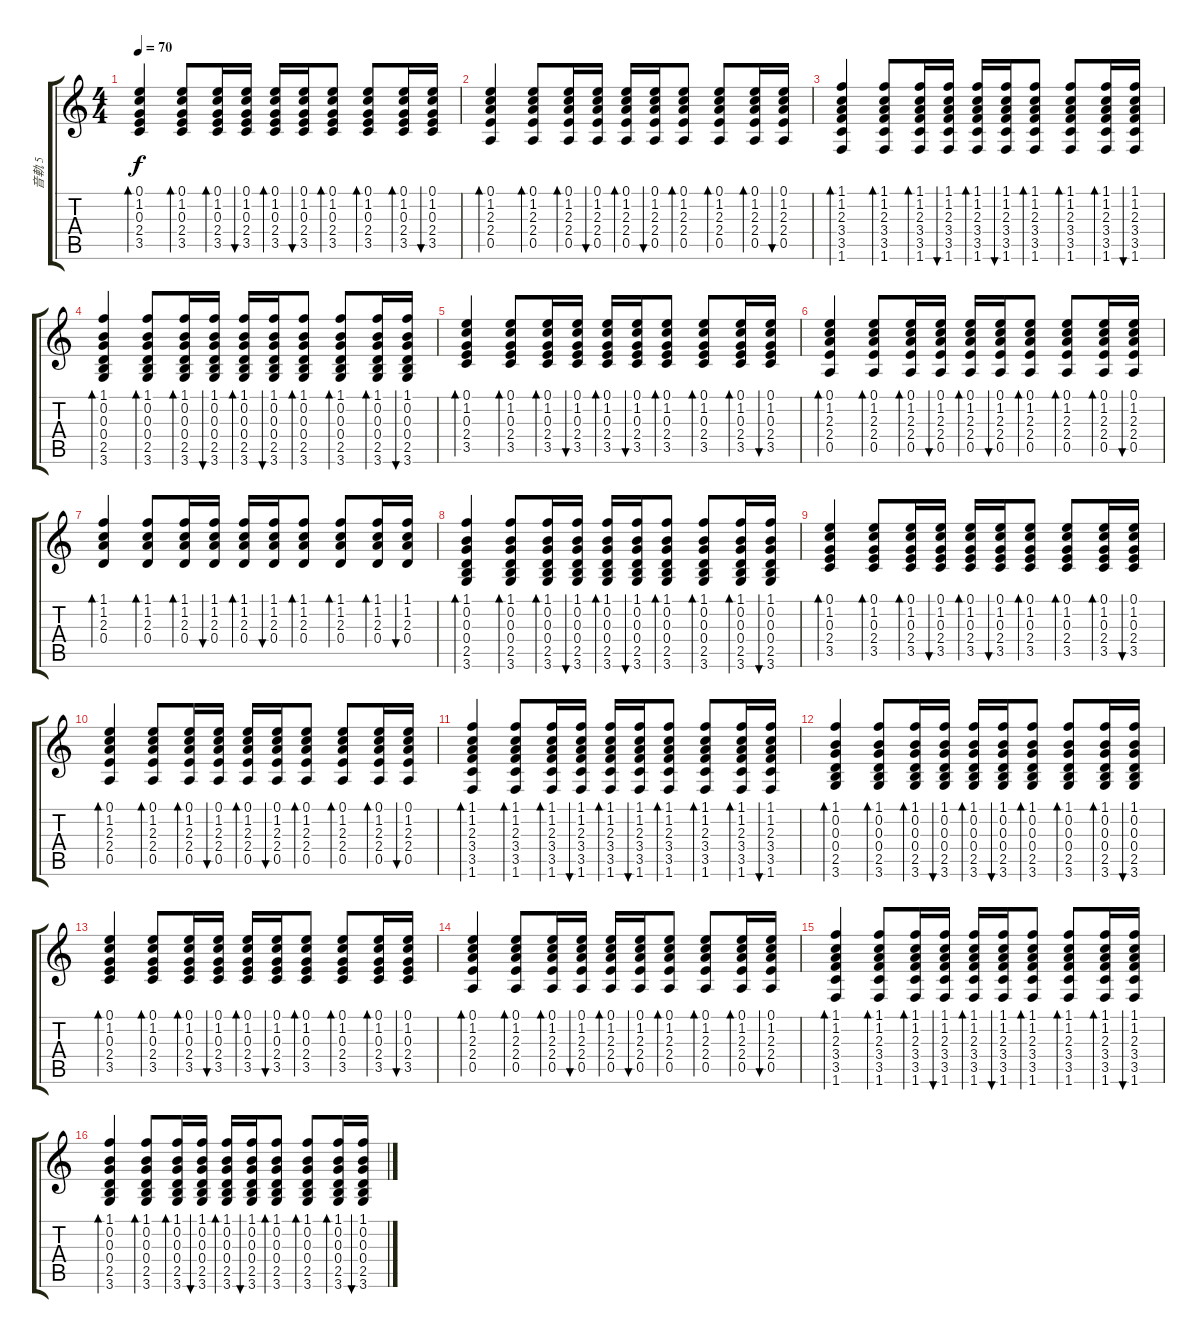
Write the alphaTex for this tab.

\track ("音軌 5" "音軌 5") {instrument acousticguitarsteel}
\staff {score tabs}
\tuning (E4 B3 G3 D3 A2 E2) {hide}
\ts (4 4)
\tempo 70
\clef g2
\ks c
(0.1 1.2 0.3 2.4 3.5).4{bd 60 dy f} (0.1 1.2 0.3 2.4 3.5).8{bd 60} (0.1 1.2 0.3 2.4 3.5).16{bd 60} (0.1 1.2 0.3 2.4 3.5).16{bu 60} (0.1 1.2 0.3 2.4 3.5).16{bd 60} (0.1 1.2 0.3 2.4 3.5).16{bu 60} (0.1 1.2 0.3 2.4 3.5).8{bd 60} (0.1 1.2 0.3 2.4 3.5).8{bd 60} (0.1 1.2 0.3 2.4 3.5).16{bd 60} (0.1 1.2 0.3 2.4 3.5).16{bu 60} |
(0.1 1.2 2.3 2.4 0.5).4{bd 60} (0.1 1.2 2.3 2.4 0.5).8{bd 60} (0.1 1.2 2.3 2.4 0.5).16{bd 60} (0.1 1.2 2.3 2.4 0.5).16{bu 60} (0.1 1.2 2.3 2.4 0.5).16{bd 60} (0.1 1.2 2.3 2.4 0.5).16{bu 60} (0.1 1.2 2.3 2.4 0.5).8{bd 60} (0.1 1.2 2.3 2.4 0.5).8{bd 60} (0.1 1.2 2.3 2.4 0.5).16{bd 60} (0.1 1.2 2.3 2.4 0.5).16{bu 60} |
(1.1 1.2 2.3 3.4 3.5 1.6).4{bd 60} (1.1 1.2 2.3 3.4 3.5 1.6).8{bd 60} (1.1 1.2 2.3 3.4 3.5 1.6).16{bd 60} (1.1 1.2 2.3 3.4 3.5 1.6).16{bu 60} (1.1 1.2 2.3 3.4 3.5 1.6).16{bd 60} (1.1 1.2 2.3 3.4 3.5 1.6).16{bu 60} (1.1 1.2 2.3 3.4 3.5 1.6).8{bd 60} (1.1 1.2 2.3 3.4 3.5 1.6).8{bd 60} (1.1 1.2 2.3 3.4 3.5 1.6).16{bd 60} (1.1 1.2 2.3 3.4 3.5 1.6).16{bu 60} |
(1.1 0.2 0.3 0.4 2.5 3.6).4{bd 60} (1.1 0.2 0.3 0.4 2.5 3.6).8{bd 60} (1.1 0.2 0.3 0.4 2.5 3.6).16{bd 60} (1.1 0.2 0.3 0.4 2.5 3.6).16{bu 60} (1.1 0.2 0.3 0.4 2.5 3.6).16{bd 60} (1.1 0.2 0.3 0.4 2.5 3.6).16{bu 60} (1.1 0.2 0.3 0.4 2.5 3.6).8{bd 60} (1.1 0.2 0.3 0.4 2.5 3.6).8{bd 60} (1.1 0.2 0.3 0.4 2.5 3.6).16{bd 60} (1.1 0.2 0.3 0.4 2.5 3.6).16{bu 60} |
(0.1 1.2 0.3 2.4 3.5).4{bd 60} (0.1 1.2 0.3 2.4 3.5).8{bd 60} (0.1 1.2 0.3 2.4 3.5).16{bd 60} (0.1 1.2 0.3 2.4 3.5).16{bu 60} (0.1 1.2 0.3 2.4 3.5).16{bd 60} (0.1 1.2 0.3 2.4 3.5).16{bu 60} (0.1 1.2 0.3 2.4 3.5).8{bd 60} (0.1 1.2 0.3 2.4 3.5).8{bd 60} (0.1 1.2 0.3 2.4 3.5).16{bd 60} (0.1 1.2 0.3 2.4 3.5).16{bu 60} |
(0.1 1.2 2.3 2.4 0.5).4{bd 60} (0.1 1.2 2.3 2.4 0.5).8{bd 60} (0.1 1.2 2.3 2.4 0.5).16{bd 60} (0.1 1.2 2.3 2.4 0.5).16{bu 60} (0.1 1.2 2.3 2.4 0.5).16{bd 60} (0.1 1.2 2.3 2.4 0.5).16{bu 60} (0.1 1.2 2.3 2.4 0.5).8{bd 60} (0.1 1.2 2.3 2.4 0.5).8{bd 60} (0.1 1.2 2.3 2.4 0.5).16{bd 60} (0.1 1.2 2.3 2.4 0.5).16{bu 60} |
(1.1 1.2 2.3 0.4).4{bd 60} (1.1 1.2 2.3 0.4).8{bd 60} (1.1 1.2 2.3 0.4).16{bd 60} (1.1 1.2 2.3 0.4).16{bu 60} (1.1 1.2 2.3 0.4).16{bd 60} (1.1 1.2 2.3 0.4).16{bu 60} (1.1 1.2 2.3 0.4).8{bd 60} (1.1 1.2 2.3 0.4).8{bd 60} (1.1 1.2 2.3 0.4).16{bd 60} (1.1 1.2 2.3 0.4).16{bu 60} |
(1.1 0.2 0.3 0.4 2.5 3.6).4{bd 60} (1.1 0.2 0.3 0.4 2.5 3.6).8{bd 60} (1.1 0.2 0.3 0.4 2.5 3.6).16{bd 60} (1.1 0.2 0.3 0.4 2.5 3.6).16{bu 60} (1.1 0.2 0.3 0.4 2.5 3.6).16{bd 60} (1.1 0.2 0.3 0.4 2.5 3.6).16{bu 60} (1.1 0.2 0.3 0.4 2.5 3.6).8{bd 60} (1.1 0.2 0.3 0.4 2.5 3.6).8{bd 60} (1.1 0.2 0.3 0.4 2.5 3.6).16{bd 60} (1.1 0.2 0.3 0.4 2.5 3.6).16{bu 60} |
(0.1 1.2 0.3 2.4 3.5).4{bd 60} (0.1 1.2 0.3 2.4 3.5).8{bd 60} (0.1 1.2 0.3 2.4 3.5).16{bd 60} (0.1 1.2 0.3 2.4 3.5).16{bu 60} (0.1 1.2 0.3 2.4 3.5).16{bd 60} (0.1 1.2 0.3 2.4 3.5).16{bu 60} (0.1 1.2 0.3 2.4 3.5).8{bd 60} (0.1 1.2 0.3 2.4 3.5).8{bd 60} (0.1 1.2 0.3 2.4 3.5).16{bd 60} (0.1 1.2 0.3 2.4 3.5).16{bu 60} |
(0.1 1.2 2.3 2.4 0.5).4{bd 60} (0.1 1.2 2.3 2.4 0.5).8{bd 60} (0.1 1.2 2.3 2.4 0.5).16{bd 60} (0.1 1.2 2.3 2.4 0.5).16{bu 60} (0.1 1.2 2.3 2.4 0.5).16{bd 60} (0.1 1.2 2.3 2.4 0.5).16{bu 60} (0.1 1.2 2.3 2.4 0.5).8{bd 60} (0.1 1.2 2.3 2.4 0.5).8{bd 60} (0.1 1.2 2.3 2.4 0.5).16{bd 60} (0.1 1.2 2.3 2.4 0.5).16{bu 60} |
(1.1 1.2 2.3 3.4 3.5 1.6).4{bd 60} (1.1 1.2 2.3 3.4 3.5 1.6).8{bd 60} (1.1 1.2 2.3 3.4 3.5 1.6).16{bd 60} (1.1 1.2 2.3 3.4 3.5 1.6).16{bu 60} (1.1 1.2 2.3 3.4 3.5 1.6).16{bd 60} (1.1 1.2 2.3 3.4 3.5 1.6).16{bu 60} (1.1 1.2 2.3 3.4 3.5 1.6).8{bd 60} (1.1 1.2 2.3 3.4 3.5 1.6).8{bd 60} (1.1 1.2 2.3 3.4 3.5 1.6).16{bd 60} (1.1 1.2 2.3 3.4 3.5 1.6).16{bu 60} |
(1.1 0.2 0.3 0.4 2.5 3.6).4{bd 60} (1.1 0.2 0.3 0.4 2.5 3.6).8{bd 60} (1.1 0.2 0.3 0.4 2.5 3.6).16{bd 60} (1.1 0.2 0.3 0.4 2.5 3.6).16{bu 60} (1.1 0.2 0.3 0.4 2.5 3.6).16{bd 60} (1.1 0.2 0.3 0.4 2.5 3.6).16{bu 60} (1.1 0.2 0.3 0.4 2.5 3.6).8{bd 60} (1.1 0.2 0.3 0.4 2.5 3.6).8{bd 60} (1.1 0.2 0.3 0.4 2.5 3.6).16{bd 60} (1.1 0.2 0.3 0.4 2.5 3.6).16{bu 60} |
(0.1 1.2 0.3 2.4 3.5).4{bd 60} (0.1 1.2 0.3 2.4 3.5).8{bd 60} (0.1 1.2 0.3 2.4 3.5).16{bd 60} (0.1 1.2 0.3 2.4 3.5).16{bu 60} (0.1 1.2 0.3 2.4 3.5).16{bd 60} (0.1 1.2 0.3 2.4 3.5).16{bu 60} (0.1 1.2 0.3 2.4 3.5).8{bd 60} (0.1 1.2 0.3 2.4 3.5).8{bd 60} (0.1 1.2 0.3 2.4 3.5).16{bd 60} (0.1 1.2 0.3 2.4 3.5).16{bu 60} |
(0.1 1.2 2.3 2.4 0.5).4{bd 60} (0.1 1.2 2.3 2.4 0.5).8{bd 60} (0.1 1.2 2.3 2.4 0.5).16{bd 60} (0.1 1.2 2.3 2.4 0.5).16{bu 60} (0.1 1.2 2.3 2.4 0.5).16{bd 60} (0.1 1.2 2.3 2.4 0.5).16{bu 60} (0.1 1.2 2.3 2.4 0.5).8{bd 60} (0.1 1.2 2.3 2.4 0.5).8{bd 60} (0.1 1.2 2.3 2.4 0.5).16{bd 60} (0.1 1.2 2.3 2.4 0.5).16{bu 60} |
(1.1 1.2 2.3 3.4 3.5 1.6).4{bd 60} (1.1 1.2 2.3 3.4 3.5 1.6).8{bd 60} (1.1 1.2 2.3 3.4 3.5 1.6).16{bd 60} (1.1 1.2 2.3 3.4 3.5 1.6).16{bu 60} (1.1 1.2 2.3 3.4 3.5 1.6).16{bd 60} (1.1 1.2 2.3 3.4 3.5 1.6).16{bu 60} (1.1 1.2 2.3 3.4 3.5 1.6).8{bd 60} (1.1 1.2 2.3 3.4 3.5 1.6).8{bd 60} (1.1 1.2 2.3 3.4 3.5 1.6).16{bd 60} (1.1 1.2 2.3 3.4 3.5 1.6).16{bu 60} |
(1.1 0.2 0.3 0.4 2.5 3.6).4{bd 60} (1.1 0.2 0.3 0.4 2.5 3.6).8{bd 60} (1.1 0.2 0.3 0.4 2.5 3.6).16{bd 60} (1.1 0.2 0.3 0.4 2.5 3.6).16{bu 60} (1.1 0.2 0.3 0.4 2.5 3.6).16{bd 60} (1.1 0.2 0.3 0.4 2.5 3.6).16{bu 60} (1.1 0.2 0.3 0.4 2.5 3.6).8{bd 60} (1.1 0.2 0.3 0.4 2.5 3.6).8{bd 60} (1.1 0.2 0.3 0.4 2.5 3.6).16{bd 60} (1.1 0.2 0.3 0.4 2.5 3.6).16{bu 60}
